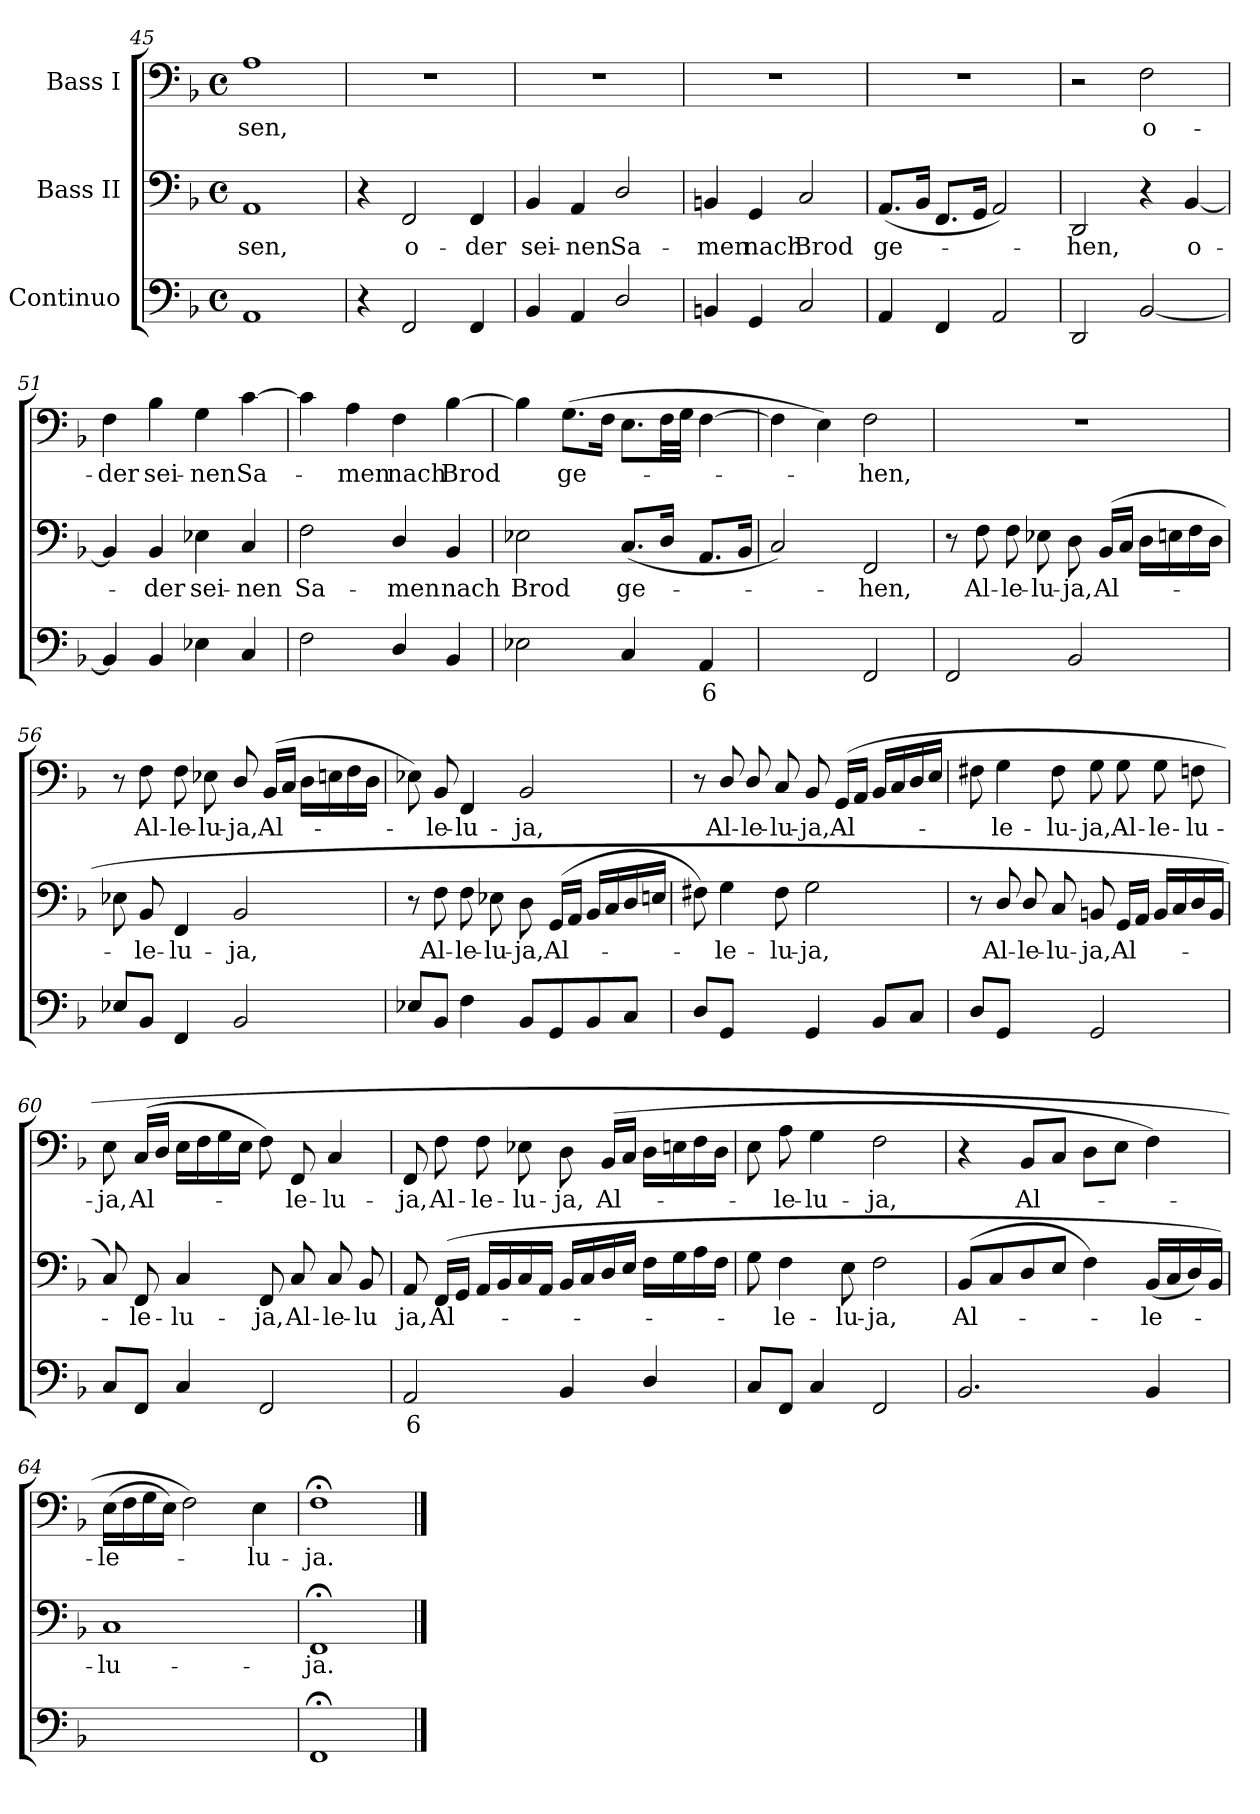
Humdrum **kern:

**kern	**text	**kern	**text	**kern	**text
*part3	*part3	*part2	*part2	*part1	*part1
*staff3	*staff3	*staff2	*staff2	*staff1	*staff1
*I"Continuo	*	*I"Bass II	*	*I"Bass I	*
*clefF4	*	*clefF4	*	*clefF4	*
*k[b-]	*	*k[b-]	*	*k[b-]	*
*F:	*	*F:	*	*F:	*
*M4/4	*	*M4/4	*	*M4/4	*
*met(c)	*	*met(c)	*	*met(c)	*
=45	=45	=45	=45	=45	=45
!	!	!	!LO:LY:b	!	!LO:LY:b
1AA	.	1AA	-sen,	1A	sen,
!!LO:LB:g=z
=46	=46	=46	=46	=46	=46
4r	.	4r	.	1r	.
!	!	!	!LO:LY:b	!	!
2FF	.	2FF	o-	.	.
!	!	!	!LO:LY:b	!	!
4FF	.	4FF	-der	.	.
=47	=47	=47	=47	=47	=47
!	!	!	!LO:LY:b	!	!
4BB-	.	4BB-	sei-	1r	.
!	!	!	!LO:LY:b	!	!
4AA	.	4AA	-nen	.	.
!	!	!	!LO:LY:b	!	!
2D/	.	2D/	Sa-	.	.
=48	=48	=48	=48	=48	=48
!	!	!	!LO:LY:b	!	!
4BBn	.	4BBn	-men	1r	.
!	!	!	!LO:LY:b	!	!
4GG	.	4GG	nach	.	.
!	!	!	!LO:LY:b	!	!
2C	.	2C	Brod	.	.
=49	=49	=49	=49	=49	=49
!	!	!	!LO:LY:b	!	!
4AA	.	(<8.AAL	ge-	1r	.
.	.	16BB-J	.	.	.
4FF	.	8.FFL	.	.	.
.	.	16GGJ	.	.	.
2AA	.	2AA)	.	.	.
=50	=50	=50	=50	=50	=50
!	!	!	!LO:LY:b	!	!
2DD	.	2DD	hen,	2r	.
!	!	!	!	!	!LO:LY:b
[2BB-	.	4r	.	2F	o-
!	!	!	!LO:LY:b	!	!
.	.	[4BB-	o-	.	.
=51	=51	=51	=51	=51	=51
!	!	!	!	!	!LO:LY:b
4BB-]	.	4BB-]	.	4F	-der
!	!	!	!LO:LY:b	!	!LO:LY:b
4BB-	.	4BB-	der	4B-	sei-
!	!	!	!LO:LY:b	!	!LO:LY:b
4E-X	.	4E-X	sei-	4G	-nen
!	!	!	!LO:LY:b	!	!LO:LY:b
4C	.	4C	-nen	[4c	Sa-
=52	=52	=52	=52	=52	=52
!	!	!	!LO:LY:b	!	!
2F	.	2F	Sa-	4c]	.
!	!	!	!	!	!LO:LY:b
.	.	.	.	4A	men
!	!	!	!LO:LY:b	!	!LO:LY:b
4D/	.	4D/	-men	4F	nach
!	!	!	!LO:LY:b	!	!LO:LY:b
4BB-	.	4BB-	nach	[4B-	Brod
!!LO:LB:g=z
=53	=53	=53	=53	=53	=53
!	!	!	!LO:LY:b	!	!
2E-X	.	2E-X	Brod	4B-]	.
!	!	!	!	!	!LO:LY:b
.	.	.	.	(>8.GL	ge-
.	.	.	.	16FJ	.
!	!	!	!LO:LY:b	!	!
4C	.	(<8.CL	ge-	8.EL	.
.	.	16DJ	.	32FLL	.
.	.	.	.	32GJJJ	.
!	!LO:LY:b	!	!	!	!
4AA	6	8.AAL	.	[4F	.
.	.	16BB-J	.	.	.
=54	=54	=54	=54	=54	=54
!	!LO:LY:b	!	!	!	!
[4Cyy	4	2C)	.	4F]	.
!	!LO:LY:b	!	!	!	!
4Cyy]	3	.	.	4E)	.
!	!	!	!LO:LY:b	!	!LO:LY:b
2FF	.	2FF	hen,	2F	hen,
=55	=55	=55	=55	=55	=55
2FF	.	8r	.	1r	.
!	!	!	!LO:LY:b	!	!
.	.	8F	Al-	.	.
!	!	!	!LO:LY:b	!	!
.	.	8F	-le-	.	.
!	!	!	!LO:LY:b	!	!
.	.	8E-X	-lu-	.	.
!	!	!	!LO:LY:b	!	!
2BB-	.	8D	-ja,	.	.
!	!	!	!LO:LY:b	!	!
.	.	(<16BB-LL	Al-	.	.
.	.	16CJJ	.	.	.
.	.	16DLL	.	.	.
.	.	16En	.	.	.
.	.	16F	.	.	.
.	.	16DJJ	.	.	.
!!LO:LB:g=z
=56	=56	=56	=56	=56	=56
8E-XL	.	8E-X	.	8r	.
!	!	!	!LO:LY:b	!	!LO:LY:b
8BB-J	.	8BB-	le-	8F	Al-
!	!	!	!LO:LY:b	!	!LO:LY:b
4FF	.	4FF	-lu-	8F	-le-
!	!	!	!	!	!LO:LY:b
.	.	.	.	8E-X	-lu-
!	!	!	!LO:LY:b	!	!LO:LY:b
2BB-	.	2BB-	-ja,	8D/	-ja,
!	!	!	!	!	!LO:LY:b
.	.	.	.	(<16BB-LL	Al-
.	.	.	.	16CJJ	.
.	.	.	.	16DLL	.
.	.	.	.	16En	.
.	.	.	.	16F	.
.	.	.	.	16DJJ	.
=57	=57	=57	=57	=57	=57
8E-XL	.	8r	.	8E-X)	.
!	!	!	!LO:LY:b	!	!LO:LY:b
8BB-J	.	8F	Al-	8BB-	le-
!	!	!	!LO:LY:b	!	!LO:LY:b
4F	.	8F	-le-	4FF	-lu-
!	!	!	!LO:LY:b	!	!
.	.	8E-X	-lu-	.	.
!	!	!	!LO:LY:b	!	!LO:LY:b
8BB-L	.	8D	-ja,	2BB-	-ja,
!	!	!	!LO:LY:b	!	!
8GG	.	(<16GGLL	Al-	.	.
.	.	16AAJJ	.	.	.
8BB-	.	16BB-LL	.	.	.
.	.	16C	.	.	.
8CJ	.	16D	.	.	.
.	.	16EnJJ	.	.	.
=58	=58	=58	=58	=58	=58
8DL	.	8F#X)	.	8r	.
!	!	!	!LO:LY:b	!	!LO:LY:b
8GGJ	.	4G	le-	8D/	Al-
!	!LO:LY:b	!	!	!	!LO:LY:b
[8DLyy	4	.	.	8D/	-le-
!	!	!	!LO:LY:b	!	!LO:LY:b
8DJyy]	.	8F#	-lu-	8C	-lu-
!	!	!	!LO:LY:b	!	!LO:LY:b
4GG	.	2G	-ja,	8BB-	-ja,
!	!	!	!	!	!LO:LY:b
.	.	.	.	(>16GGLL	Al-
.	.	.	.	16AAJJ	.
8BB-L	.	.	.	16BB-LL	.
.	.	.	.	16C	.
8CJ	.	.	.	16D	.
.	.	.	.	16EJJ	.
!!LO:LB:g=z
=59	=59	=59	=59	=59	=59
8DL	.	8r	.	8F#X	.
!	!	!	!LO:LY:b	!	!LO:LY:b
8GGJ	.	8D/	Al-	4G	le-
!	!LO:LY:b	!	!LO:LY:b	!	!
[8DLyy	4	8D/	-le-	.	.
!	!	!	!LO:LY:b	!	!LO:LY:b
8DJyy]	.	8C	-lu-	8F#	-lu-
!	!	!	!LO:LY:b	!	!LO:LY:b
2GG	.	8BBn	-ja,	8G	-ja,
!	!	!	!LO:LY:b	!	!LO:LY:b
.	.	16GGLL	Al-	8G	Al-
.	.	16AAJJ	.	.	.
!	!	!	!	!	!LO:LY:b
.	.	16BBLL	.	8G	-le-
.	.	16C	.	.	.
!	!	!	!	!	!LO:LY:b
.	.	16D	.	8Fn	-lu-
.	.	16BBJJ	.	.	.
=60	=60	=60	=60	=60	=60
!	!	!	!	!	!LO:LY:b
8CL	.	8C)	.	8E	-ja,
!	!	!	!LO:LY:b	!	!LO:LY:b
8FFJ	.	8FF	le-	(>16CLL	Al-
.	.	.	.	16DJJ	.
!	!	!	!LO:LY:b	!	!
4C	.	4C	-lu-	16ELL	.
.	.	.	.	16F	.
.	.	.	.	16G	.
.	.	.	.	16EJJ	.
!	!	!	!LO:LY:b	!	!
2FF	.	8FF	-ja,	8F)	.
!	!	!	!LO:LY:b	!	!LO:LY:b
.	.	8C	Al-	8FF	le-
!	!	!	!LO:LY:b	!	!LO:LY:b
.	.	8C	-le-	4C	-lu-
!	!	!	!LO:LY:b	!	!
.	.	8BB-	-lu	.	.
=61	=61	=61	=61	=61	=61
!	!LO:LY:b	!	!LO:LY:b	!	!LO:LY:b
2AA	6	8AA	ja,	8FF	-ja,
!	!	!	!LO:LY:b	!	!LO:LY:b
.	.	(<16FFLL	Al-	8F	Al-
.	.	16GGJJ	.	.	.
!	!	!	!	!	!LO:LY:b
.	.	16AALL	.	8F	-le-
.	.	16BB-	.	.	.
!	!	!	!	!	!LO:LY:b
.	.	16C	.	8E-X	-lu-
.	.	16AAJJ	.	.	.
!	!	!	!	!	!LO:LY:b
4BB-	.	16BB-LL	.	8D	-ja,
.	.	16C	.	.	.
!	!	!	!	!	!LO:LY:b
.	.	16D	.	(>16BB-LL	Al-
.	.	16EJJ	.	16CJJ	.
4D/	.	16FLL	.	16DLL	.
.	.	16G	.	16En	.
.	.	16A	.	16F	.
.	.	16FJJ	.	16DJJ	.
!!LO:LB:g=z
=62	=62	=62	=62	=62	=62
8CL	.	8G	.	8E	.
!	!	!	!LO:LY:b	!	!LO:LY:b
8FFJ	.	4F	le-	8A	le-
!	!	!	!	!	!LO:LY:b
4C	.	.	.	4G	-lu-
!	!	!	!LO:LY:b	!	!
.	.	8E	-lu-	.	.
!	!	!	!LO:LY:b	!	!LO:LY:b
2FF	.	2F	-ja,	2F	-ja,
=63	=63	=63	=63	=63	=63
!	!	!	!LO:LY:b	!	!
2.BB-	.	(<8BB-L	Al-	4r	.
.	.	8C	.	.	.
!	!	!	!	!	!LO:LY:b
.	.	8D	.	8BB-L	Al-
.	.	8EJ	.	8CJ	.
.	.	4F)	.	8DL	.
.	.	.	.	8EJ	.
!	!	!	!LO:LY:b	!	!
4BB-	.	(<16BB-LL	le-	4F)	.
.	.	16C	.	.	.
.	.	16D)	.	.	.
.	.	16BB-JJ)	.	.	.
=64	=64	=64	=64	=64	=64
!	!LO:LY:b	!	!LO:LY:b	!	!LO:LY:b
[4Cyy	3	1C	lu-	(>16ELL	le-
.	.	.	.	16F	.
.	.	.	.	16G	.
.	.	.	.	16EJJ)	.
!	!LO:LY:b	!	!	!	!
2Cyy_	4	.	.	2F)	.
!	!LO:LY:b	!	!	!	!LO:LY:b
4Cyy]	3	.	.	4E	lu-
=65	=65	=65	=65	=65	=65
!	!	!	!LO:LY:b	!	!LO:LY:b
1FF;<	.	1FF;<	-ja.	1F;<	-ja.
==	==	==	==	==	==
*-	*-	*-	*-	*-	*-
